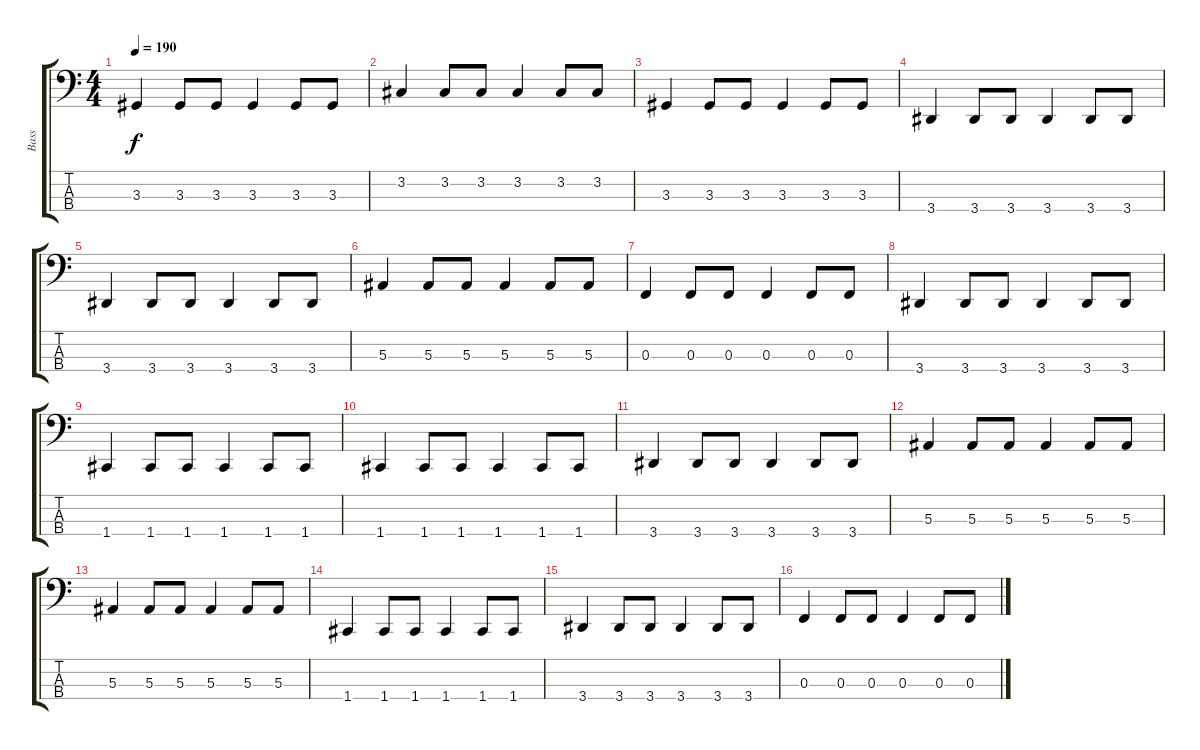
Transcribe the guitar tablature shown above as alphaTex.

\track ("Bass" "Bass") {instrument electricbasspick}
\staff {score tabs}
\tuning (Eb2 Bb1 F1 C1) {hide}
\ts (4 4)
\tempo 190
\clef f4
\ks c
3.3.4{dy f} 3.3.8 3.3.8 3.3.4 3.3.8 3.3.8 |
3.2.4 3.2.8 3.2.8 3.2.4 3.2.8 3.2.8 |
3.3.4 3.3.8 3.3.8 3.3.4 3.3.8 3.3.8 |
3.4.4 3.4.8 3.4.8 3.4.4 3.4.8 3.4.8 |
3.4.4 3.4.8 3.4.8 3.4.4 3.4.8 3.4.8 |
5.3.4 5.3.8 5.3.8 5.3.4 5.3.8 5.3.8 |
0.3.4 0.3.8 0.3.8 0.3.4 0.3.8 0.3.8 |
3.4.4 3.4.8 3.4.8 3.4.4 3.4.8 3.4.8 |
1.4.4 1.4.8 1.4.8 1.4.4 1.4.8 1.4.8 |
1.4.4 1.4.8 1.4.8 1.4.4 1.4.8 1.4.8 |
3.4.4 3.4.8 3.4.8 3.4.4 3.4.8 3.4.8 |
5.3.4 5.3.8 5.3.8 5.3.4 5.3.8 5.3.8 |
5.3.4 5.3.8 5.3.8 5.3.4 5.3.8 5.3.8 |
1.4.4 1.4.8 1.4.8 1.4.4 1.4.8 1.4.8 |
3.4.4 3.4.8 3.4.8 3.4.4 3.4.8 3.4.8 |
0.3.4 0.3.8 0.3.8 0.3.4 0.3.8 0.3.8
